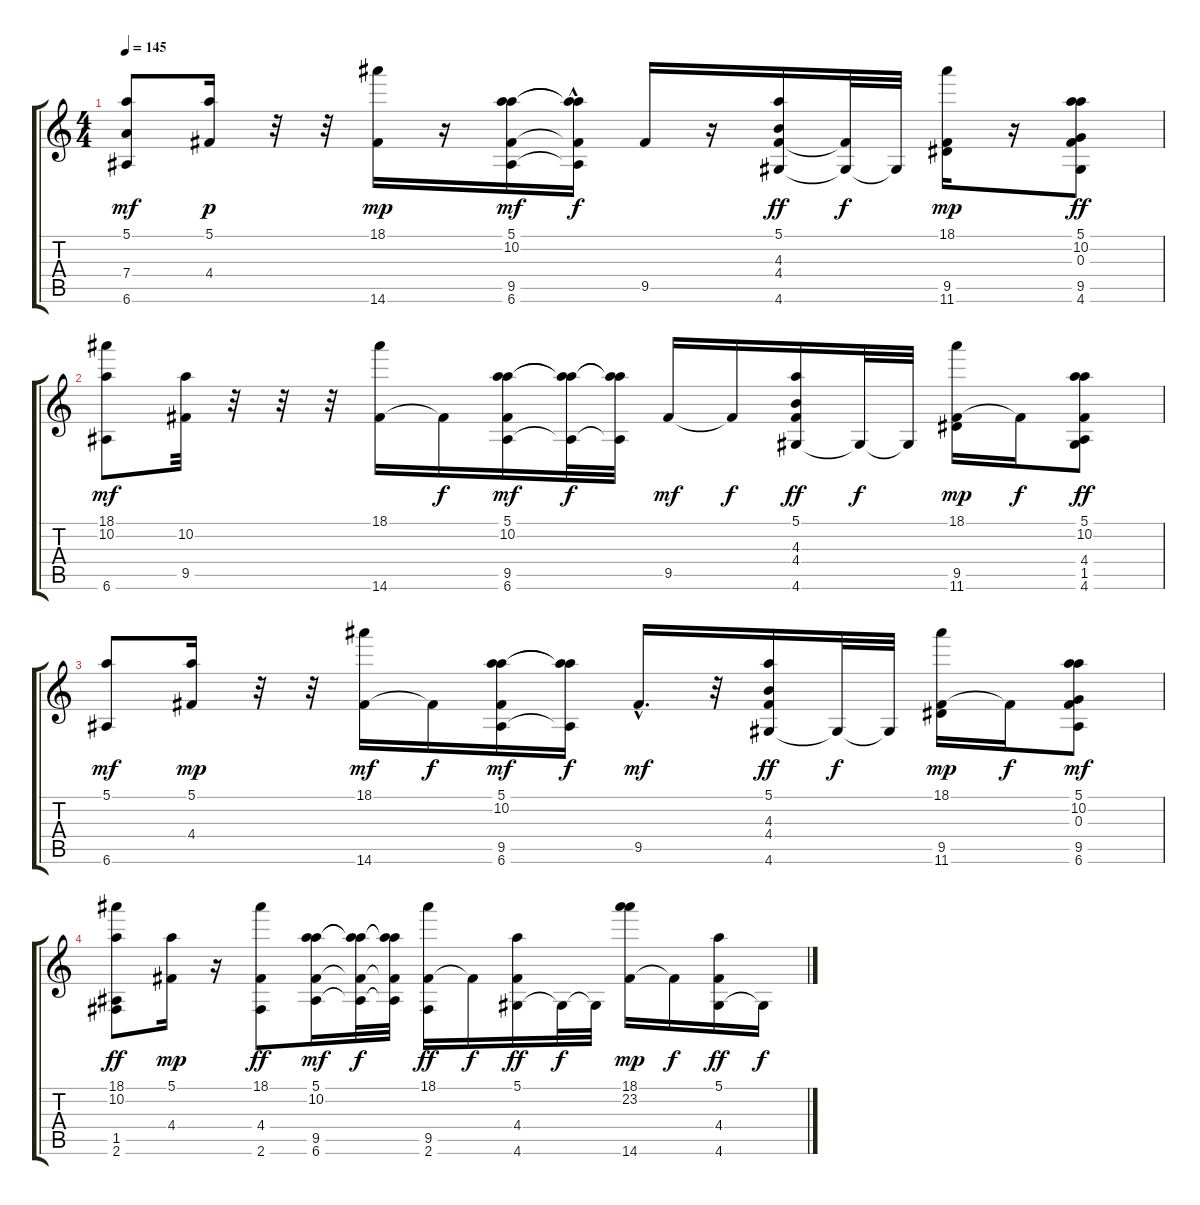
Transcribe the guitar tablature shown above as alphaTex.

\track "" {instrument acousticguitarsteel}
\staff {score tabs}
\tuning (E4 B3 G3 D3 A2 E2) {hide}
\ts (4 4)
\tempo 145
\clef g2
\ks c
(5.1 7.4 6.6).8{dy mf} (5.1 4.4).16{dy p} r.32 r.32 (18.1 14.6).16{dy mp} r.16 (5.1 10.2 9.5 6.6).16{dy mf} (5.1{t} 10.2{t} 9.5{t} 6.6{hac t}).16{dy f} 9.5.16 r.16 (5.1 4.3 4.4 4.6).16{dy ff} (4.4{t} 4.6{t}).32{dy f} 4.6{t}.32 (18.1 9.5 11.6).16{dy mp} r.16 (5.1 10.2 0.3 9.5 4.6).8{dy ff} |
(18.1 10.2 6.6).8{dy mf} (10.2 9.5).32 r.32 r.32 r.32 (18.1 14.6).16 14.6{t}.16{dy f} (5.1 10.2 9.5 6.6).16{dy mf} (5.1{t} 10.2{t} 6.6{t}).32{dy f} (5.1{t} 10.2{t} 6.6{t}).32 9.5.16{dy mf} 9.5{t}.16{dy f} (5.1 4.3 4.4 4.6).16{dy ff} 4.6{t}.32{dy f} 4.6{t}.32 (18.1 9.5 11.6).16{dy mp} 9.5{t}.16{dy f} (5.1 10.2 4.4 1.5 4.6).8{dy ff} |
(5.1 6.6).8{dy mf} (5.1 4.4).16{dy mp} r.32 r.32 (18.1 14.6).16{dy mf} 14.6{t}.16{dy f} (5.1 10.2 9.5 6.6).16{dy mf} (5.1{t} 10.2{t} 6.6{t}).16{dy f} 9.5{hac}.16{d dy mf} r.32 (5.1 4.3 4.4 4.6).16{dy ff} 4.6{t}.32{dy f} 4.6{t}.32 (18.1 9.5 11.6).16{dy mp} 9.5{t}.16{dy f} (5.1 10.2 0.3 9.5 6.6).8{dy mf} |
(18.1 10.2 1.5 2.6).8{dy ff} (5.1 4.4).16{dy mp} r.16 (18.1 4.4 2.6).8{dy ff} (5.1 10.2 9.5 6.6).16{dy mf} (5.1{t} 10.2{t} 9.5{t} 6.6{t}).32{dy f} (5.1{t} 10.2{t} 9.5{t} 6.6{t}).32 (18.1 9.5 2.6).16{dy ff} 9.5{t}.16{dy f} (5.1 4.4 4.6).16{dy ff} 4.6{t}.32{dy f} 4.6{t}.32 (18.1 23.2 14.6).16{dy mp} 14.6{t}.16{dy f} (5.1 4.4 4.6).16{dy ff} 4.6{t}.16{dy f}
